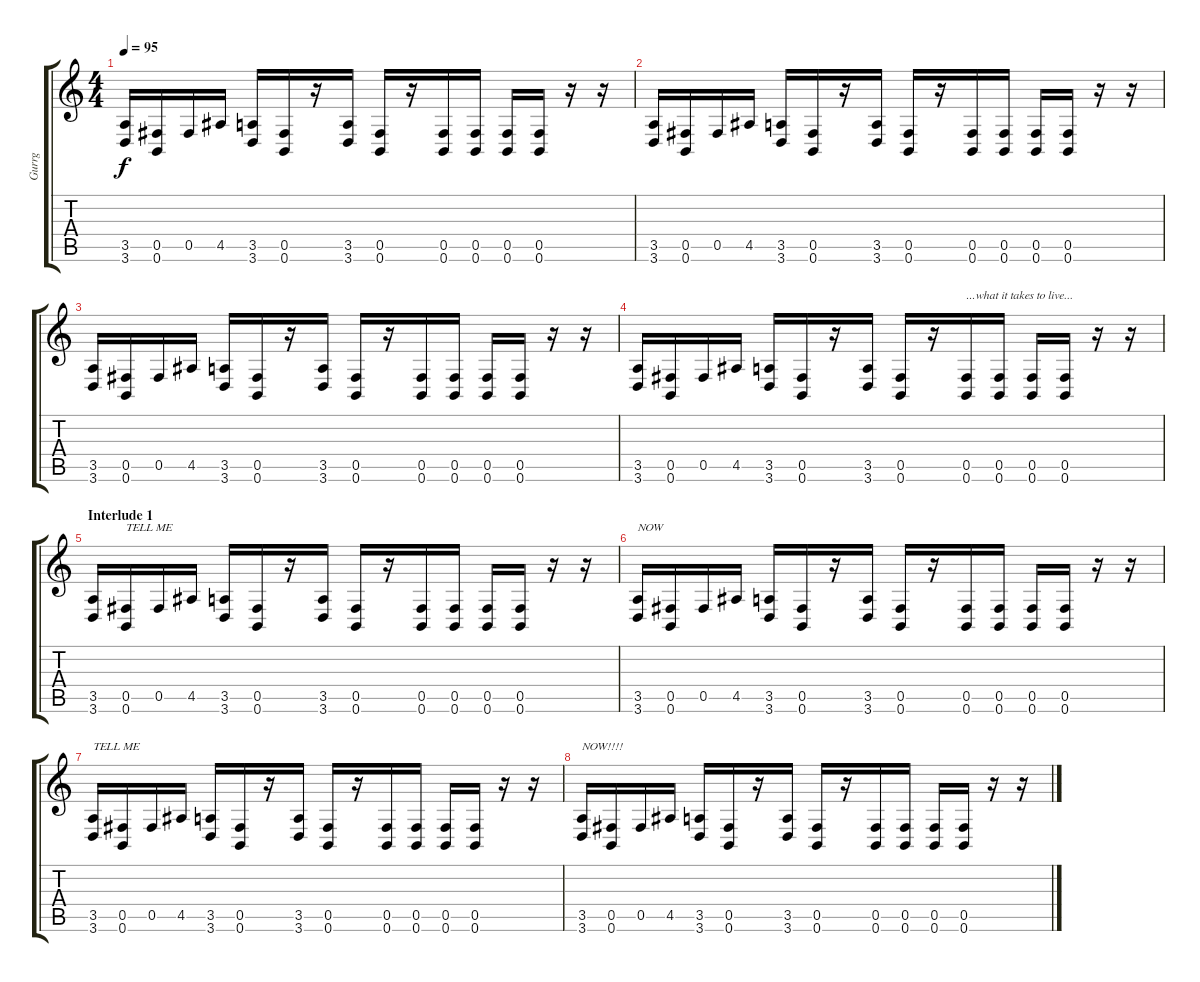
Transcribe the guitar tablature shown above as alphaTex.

\track ("Gurrg" "Gurrg") {instrument electricguitarjazz}
\staff {score tabs}
\tuning (Db4 Ab3 E3 B2 Gb2 B1) {hide}
\ts (4 4)
\tempo 95
\clef g2
\ks c
(3.5 3.6).16{dy f volume 16 instrument distortionguitar} (0.5 0.6).16 0.5.16 4.5.16 (3.5 3.6).16 (0.5 0.6).16 r.16 (3.5 3.6).16 (0.5 0.6).16 r.16 (0.5 0.6).16 (0.5 0.6).16 (0.5 0.6).16 (0.5 0.6).16 r.16 r.16 |
(3.5 3.6).16{volume 16 instrument distortionguitar} (0.5 0.6).16 0.5.16 4.5.16 (3.5 3.6).16 (0.5 0.6).16 r.16 (3.5 3.6).16 (0.5 0.6).16 r.16 (0.5 0.6).16 (0.5 0.6).16 (0.5 0.6).16 (0.5 0.6).16 r.16 r.16 |
(3.5 3.6).16{volume 16 instrument distortionguitar} (0.5 0.6).16 0.5.16 4.5.16 (3.5 3.6).16 (0.5 0.6).16 r.16 (3.5 3.6).16 (0.5 0.6).16 r.16 (0.5 0.6).16 (0.5 0.6).16 (0.5 0.6).16 (0.5 0.6).16 r.16 r.16 |
(3.5 3.6).16{volume 16 instrument distortionguitar} (0.5 0.6).16 0.5.16 4.5.16 (3.5 3.6).16 (0.5 0.6).16 r.16 (3.5 3.6).16 (0.5 0.6).16 r.16 (0.5 0.6).16{txt "...what it takes to live..."} (0.5 0.6).16 (0.5 0.6).16 (0.5 0.6).16 r.16 r.16 |
\section ("" "Interlude 1")
(3.5 3.6).16{volume 16 instrument distortionguitar} (0.5 0.6).16{txt "TELL ME"} 0.5.16 4.5.16 (3.5 3.6).16 (0.5 0.6).16 r.16 (3.5 3.6).16 (0.5 0.6).16 r.16 (0.5 0.6).16 (0.5 0.6).16 (0.5 0.6).16 (0.5 0.6).16 r.16 r.16 |
(3.5 3.6).16{txt "NOW" volume 16 instrument distortionguitar} (0.5 0.6).16 0.5.16 4.5.16 (3.5 3.6).16 (0.5 0.6).16 r.16 (3.5 3.6).16 (0.5 0.6).16 r.16 (0.5 0.6).16 (0.5 0.6).16 (0.5 0.6).16 (0.5 0.6).16 r.16 r.16 |
(3.5 3.6).16{txt "TELL ME" volume 16 instrument distortionguitar} (0.5 0.6).16 0.5.16 4.5.16 (3.5 3.6).16 (0.5 0.6).16 r.16 (3.5 3.6).16 (0.5 0.6).16 r.16 (0.5 0.6).16 (0.5 0.6).16 (0.5 0.6).16 (0.5 0.6).16 r.16 r.16 |
(3.5 3.6).16{txt "NOW!!!!" volume 16 instrument distortionguitar} (0.5 0.6).16 0.5.16 4.5.16 (3.5 3.6).16 (0.5 0.6).16 r.16 (3.5 3.6).16 (0.5 0.6).16 r.16 (0.5 0.6).16 (0.5 0.6).16 (0.5 0.6).16 (0.5 0.6).16 r.16 r.16
